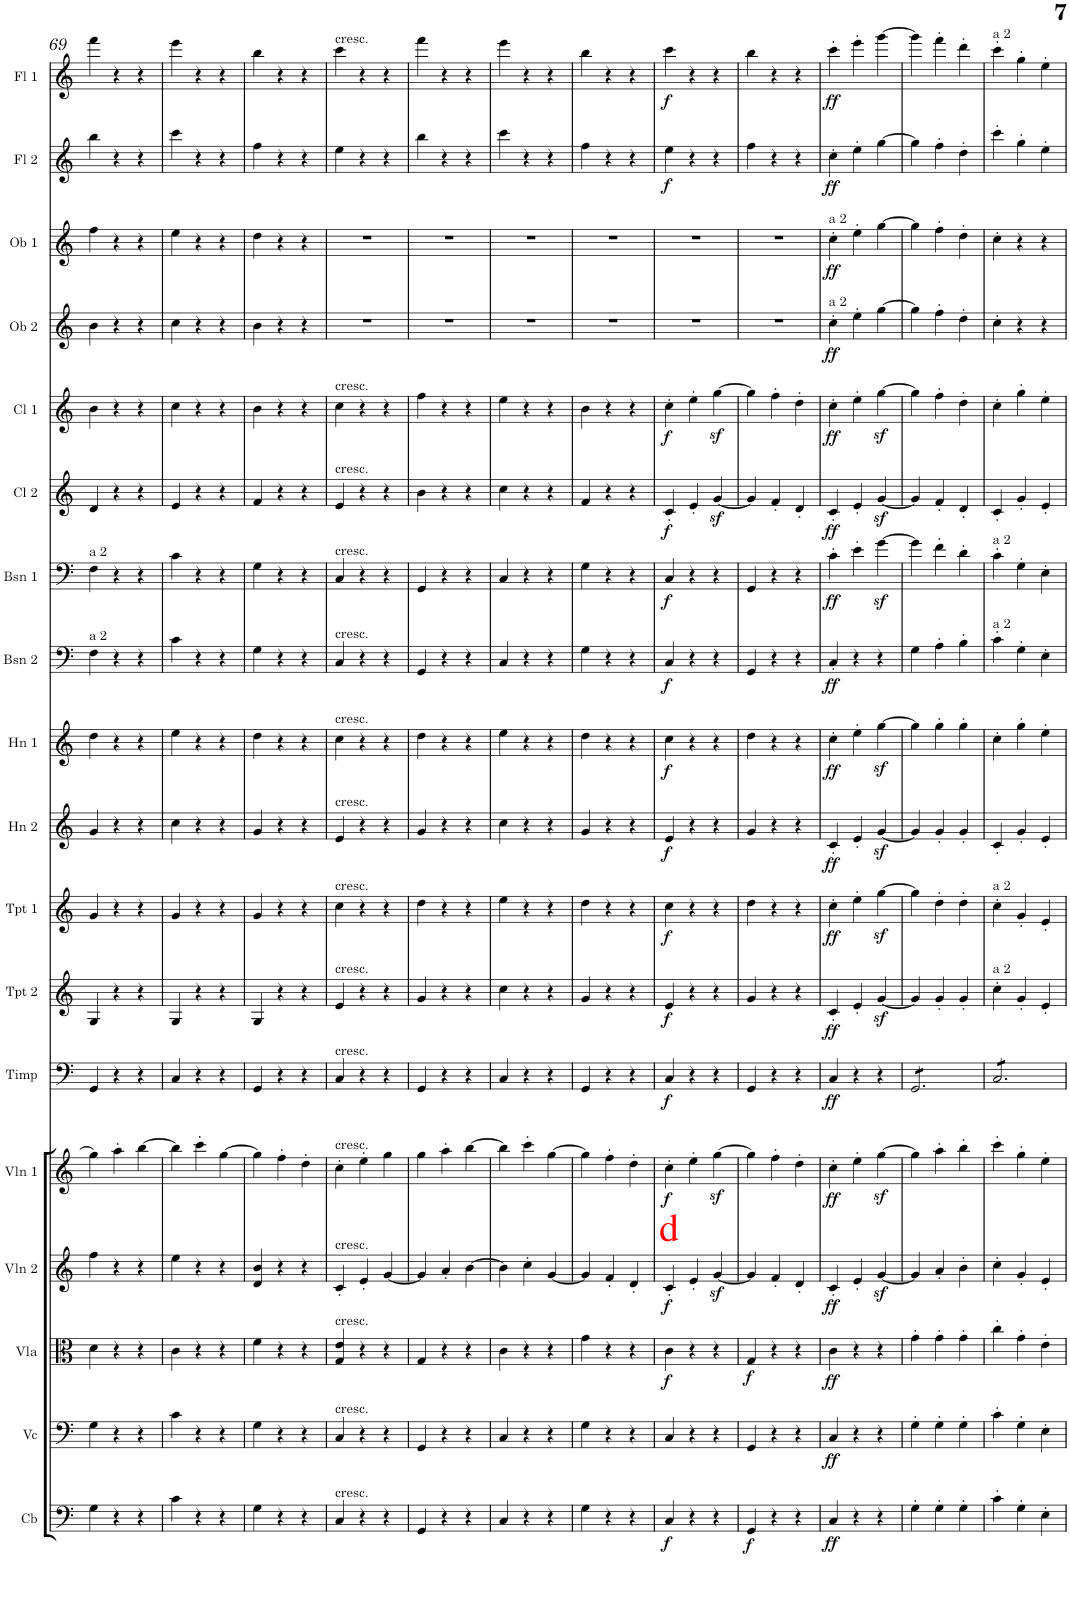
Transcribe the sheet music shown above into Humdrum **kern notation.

**kern	**dynam	**kern	**dynam	**kern	**dynam	**kern	**dynam	**kern	**text	**dynam	**kern	**dynam	**kern	**dynam	**kern	**dynam	**kern	**dynam	**kern	**dynam	**kern	**dynam	**kern	**dynam	**kern	**dynam	**kern	**dynam	**kern	**dynam	**kern	**dynam	**kern	**dynam	**kern	**dynam
*part18	*part18	*part17	*part17	*part16	*part16	*part15	*part15	*part14	*part14	*part14	*part13	*part13	*part12	*part12	*part11	*part11	*part10	*part10	*part9	*part9	*part8	*part8	*part7	*part7	*part6	*part6	*part5	*part5	*part4	*part4	*part3	*part3	*part2	*part2	*part1	*part1
*staff18	*staff18	*staff17	*staff17	*staff16	*staff16	*staff15	*staff15	*staff14	*staff14	*staff14	*staff13	*staff13	*staff12	*staff12	*staff11	*staff11	*staff10	*staff10	*staff9	*staff9	*staff8	*staff8	*staff7	*staff7	*staff6	*staff6	*staff5	*staff5	*staff4	*staff4	*staff3	*staff3	*staff2	*staff2	*staff1	*staff1
*I"Contrabass	*	*I"Violoncello	*	*I"Viola	*	*I"Violin 2	*	*I"Violin 1	*	*	*I"Timpani	*	*I"C Trumpet 2	*	*I"C Trumpet 1	*	*I"C Horn 2	*	*I"C Horn 1	*	*I"Bassoon 2	*	*I"Bassoon 1	*	*I"C Clarinet 2	*	*I"C Clarinet 1	*	*I"Oboe 2	*	*I"Oboe 1	*	*I"Flute 2	*	*I"Flute 1	*
*I'Cb	*	*I'Vc	*	*I'Vla	*	*I'Vln 2	*	*I'Vln 1	*	*	*I'Timp	*	*I'Tpt 2	*	*I'Tpt 1	*	*I'Hn 2	*	*I'Hn 1	*	*I'Bsn 2	*	*I'Bsn 1	*	*I'Cl 2	*	*I'Cl 1	*	*I'Ob 2	*	*I'Ob 1	*	*I'Fl 2	*	*I'Fl 1	*
!!LO:PB:g=z
*clefF4	*	*clefF4	*	*clefC3	*	*clefG2	*	*clefG2	*	*	*clefF4	*	*clefG2	*	*clefG2	*	*clefG2	*	*clefG2	*	*clefF4	*	*clefF4	*	*clefG2	*	*clefG2	*	*clefG2	*	*clefG2	*	*clefG2	*	*clefG2	*
*Trd7c12	*	*	*	*	*	*	*	*	*	*	*	*	*Trd1c2	*	*Trd1c2	*	*Trd7c12	*	*Trd7c12	*	*	*	*	*	*Trd1c2	*	*Trd1c2	*	*	*	*	*	*	*	*	*
*k[]	*	*k[]	*	*k[]	*	*k[]	*	*k[]	*	*	*k[]	*	*k[]	*	*k[]	*	*k[]	*	*k[]	*	*k[]	*	*k[]	*	*k[]	*	*k[]	*	*k[]	*	*k[]	*	*k[]	*	*k[]	*
*M3/4	*	*M3/4	*	*M3/4	*	*M3/4	*	*M3/4	*	*	*M3/4	*	*M3/4	*	*M3/4	*	*M3/4	*	*M3/4	*	*M3/4	*	*M3/4	*	*M3/4	*	*M3/4	*	*M3/4	*	*M3/4	*	*M3/4	*	*M3/4	*
=69	=69	=69	=69	=69	=69	=69	=69	=69	=69	=69	=69	=69	=69	=69	=69	=69	=69	=69	=69	=69	=69	=69	=69	=69	=69	=69	=69	=69	=69	=69	=69	=69	=69	=69	=69	=69
!	!	!	!	!	!	!	!	!	!	!	!	!	!	!	!	!	!	!	!	!	!	!	!LO:TX:a:t=a 2	!	!	!	!	!	!	!	!	!	!	!	!	!
!	!	!	!	!	!	!	!	!	!	!	!	!	!	!	!	!	!	!	!	!	!LO:TX:a:t=a 2	!	!	!	!	!	!	!	!	!	!	!	!	!	!	!
4G\	.	4G\	.	4d\	.	4ff\	.	4gg\]	.	.	4GG/	.	4G/	.	4g/	.	4g/	.	4dd\	.	4F\	.	4F\	.	4d/	.	4b\	.	4b\	.	4ff\	.	4bb\	.	4fff\	.
4r	.	4r	.	4r	.	4r	.	4aa'\	.	.	4r	.	4r	.	4r	.	4r	.	4r	.	4r	.	4r	.	4r	.	4r	.	4r	.	4r	.	4r	.	4r	.
4r	.	4r	.	4r	.	4r	.	[4bb\	.	.	4r	.	4r	.	4r	.	4r	.	4r	.	4r	.	4r	.	4r	.	4r	.	4r	.	4r	.	4r	.	4r	.
=70	=70	=70	=70	=70	=70	=70	=70	=70	=70	=70	=70	=70	=70	=70	=70	=70	=70	=70	=70	=70	=70	=70	=70	=70	=70	=70	=70	=70	=70	=70	=70	=70	=70	=70	=70	=70
4c\	.	4c\	.	4c\	.	4ee\	.	4bb\]	.	.	4C/	.	4G/	.	4g/	.	4cc\	.	4ee\	.	4c\	.	4c\	.	4e/	.	4cc\	.	4cc\	.	4ee\	.	4ccc\	.	4eee\	.
4r	.	4r	.	4r	.	4r	.	4ccc'\	.	.	4r	.	4r	.	4r	.	4r	.	4r	.	4r	.	4r	.	4r	.	4r	.	4r	.	4r	.	4r	.	4r	.
4r	.	4r	.	4r	.	4r	.	[4gg\	.	.	4r	.	4r	.	4r	.	4r	.	4r	.	4r	.	4r	.	4r	.	4r	.	4r	.	4r	.	4r	.	4r	.
=71	=71	=71	=71	=71	=71	=71	=71	=71	=71	=71	=71	=71	=71	=71	=71	=71	=71	=71	=71	=71	=71	=71	=71	=71	=71	=71	=71	=71	=71	=71	=71	=71	=71	=71	=71	=71
4G\	.	4G\	.	4f\	.	4d/ 4b/	.	4gg\]	.	.	4GG/	.	4G/	.	4g/	.	4g/	.	4dd\	.	4G\	.	4G\	.	4f/	.	4b\	.	4b\	.	4dd\	.	4ff\	.	4bb\	.
4r	.	4r	.	4r	.	4r	.	4ff'\	.	.	4r	.	4r	.	4r	.	4r	.	4r	.	4r	.	4r	.	4r	.	4r	.	4r	.	4r	.	4r	.	4r	.
4r	.	4r	.	4r	.	4r	.	4dd'\	.	.	4r	.	4r	.	4r	.	4r	.	4r	.	4r	.	4r	.	4r	.	4r	.	4r	.	4r	.	4r	.	4r	.
=72	=72	=72	=72	=72	=72	=72	=72	=72	=72	=72	=72	=72	=72	=72	=72	=72	=72	=72	=72	=72	=72	=72	=72	=72	=72	=72	=72	=72	=72	=72	=72	=72	=72	=72	=72	=72
!	!	!	!	!	!	!	!	!	!	!	!	!	!	!	!	!	!	!	!	!	!	!	!	!	!	!	!	!	!	!	!	!	!	!	!LO:TX:a:t=cresc.	!
!	!	!	!	!	!	!	!	!	!	!	!	!	!	!	!	!	!	!	!	!	!	!	!	!	!	!	!LO:TX:a:t=cresc.	!	!	!	!	!	!	!	!	!
!	!	!	!	!	!	!	!	!	!	!	!	!	!	!	!	!	!	!	!	!	!	!	!	!	!LO:TX:a:t=cresc.	!	!	!	!	!	!	!	!	!	!	!
!	!	!	!	!	!	!	!	!	!	!	!	!	!	!	!	!	!	!	!	!	!	!	!LO:TX:a:t=cresc.	!	!	!	!	!	!	!	!	!	!	!	!	!
!	!	!	!	!	!	!	!	!	!	!	!	!	!	!	!	!	!	!	!	!	!LO:TX:a:t=cresc.	!	!	!	!	!	!	!	!	!	!	!	!	!	!	!
!	!	!	!	!	!	!	!	!	!	!	!	!	!	!	!	!	!	!	!LO:TX:a:t=cresc.	!	!	!	!	!	!	!	!	!	!	!	!	!	!	!	!	!
!	!	!	!	!	!	!	!	!	!	!	!	!	!	!	!	!	!LO:TX:a:t=cresc.	!	!	!	!	!	!	!	!	!	!	!	!	!	!	!	!	!	!	!
!	!	!	!	!	!	!	!	!	!	!	!	!	!	!	!LO:TX:a:t=cresc.	!	!	!	!	!	!	!	!	!	!	!	!	!	!	!	!	!	!	!	!	!
!	!	!	!	!	!	!	!	!	!	!	!	!	!LO:TX:a:t=cresc.	!	!	!	!	!	!	!	!	!	!	!	!	!	!	!	!	!	!	!	!	!	!	!
!	!	!	!	!	!	!	!	!	!	!	!LO:TX:a:t=cresc.	!	!	!	!	!	!	!	!	!	!	!	!	!	!	!	!	!	!	!	!	!	!	!	!	!
!	!	!	!	!	!	!	!	!LO:TX:a:t=cresc.	!	!	!	!	!	!	!	!	!	!	!	!	!	!	!	!	!	!	!	!	!	!	!	!	!	!	!	!
!	!	!	!	!	!	!LO:TX:a:t=cresc.	!	!	!	!	!	!	!	!	!	!	!	!	!	!	!	!	!	!	!	!	!	!	!	!	!	!	!	!	!	!
!	!	!	!	!LO:TX:a:t=cresc.	!	!	!	!	!	!	!	!	!	!	!	!	!	!	!	!	!	!	!	!	!	!	!	!	!	!	!	!	!	!	!	!
!	!	!LO:TX:a:t=cresc.	!	!	!	!	!	!	!	!	!	!	!	!	!	!	!	!	!	!	!	!	!	!	!	!	!	!	!	!	!	!	!	!	!	!
!LO:TX:a:t=cresc.	!	!	!	!	!	!	!	!	!	!	!	!	!	!	!	!	!	!	!	!	!	!	!	!	!	!	!	!	!	!	!	!	!	!	!	!
4C/	.	4C/	.	4G/ 4e/	.	4c'/	.	4cc'\	.	.	4C/	.	4e/	.	4cc\	.	4e/	.	4cc\	.	4C/	.	4C/	.	4e/	.	4cc\	.	2.r	.	2.r	.	4ee\	.	4ccc\	.
4r	.	4r	.	4r	.	4e'/	.	4ee'\	.	.	4r	.	4r	.	4r	.	4r	.	4r	.	4r	.	4r	.	4r	.	4r	.	.	.	.	.	4r	.	4r	.
4r	.	4r	.	4r	.	[4g/	.	4gg\	.	.	4r	.	4r	.	4r	.	4r	.	4r	.	4r	.	4r	.	4r	.	4r	.	.	.	.	.	4r	.	4r	.
=73	=73	=73	=73	=73	=73	=73	=73	=73	=73	=73	=73	=73	=73	=73	=73	=73	=73	=73	=73	=73	=73	=73	=73	=73	=73	=73	=73	=73	=73	=73	=73	=73	=73	=73	=73	=73
4GG/	.	4GG/	.	4G/	.	4g/]	.	4gg\	.	.	4GG/	.	4g/	.	4dd\	.	4g/	.	4dd\	.	4GG/	.	4GG/	.	4b\	.	4ff\	.	2.r	.	2.r	.	4bb\	.	4fff\	.
4r	.	4r	.	4r	.	4a'/	.	4aa'\	.	.	4r	.	4r	.	4r	.	4r	.	4r	.	4r	.	4r	.	4r	.	4r	.	.	.	.	.	4r	.	4r	.
4r	.	4r	.	4r	.	[4b\	.	[4bb\	.	.	4r	.	4r	.	4r	.	4r	.	4r	.	4r	.	4r	.	4r	.	4r	.	.	.	.	.	4r	.	4r	.
=74	=74	=74	=74	=74	=74	=74	=74	=74	=74	=74	=74	=74	=74	=74	=74	=74	=74	=74	=74	=74	=74	=74	=74	=74	=74	=74	=74	=74	=74	=74	=74	=74	=74	=74	=74	=74
4C/	.	4C/	.	4c\	.	4b\]	.	4bb\]	.	.	4C/	.	4cc\	.	4ee\	.	4cc\	.	4ee\	.	4C/	.	4C/	.	4cc\	.	4ee\	.	2.r	.	2.r	.	4ccc\	.	4eee\	.
4r	.	4r	.	4r	.	4cc'\	.	4ccc'\	.	.	4r	.	4r	.	4r	.	4r	.	4r	.	4r	.	4r	.	4r	.	4r	.	.	.	.	.	4r	.	4r	.
4r	.	4r	.	4r	.	[4g/	.	[4gg\	.	.	4r	.	4r	.	4r	.	4r	.	4r	.	4r	.	4r	.	4r	.	4r	.	.	.	.	.	4r	.	4r	.
=75	=75	=75	=75	=75	=75	=75	=75	=75	=75	=75	=75	=75	=75	=75	=75	=75	=75	=75	=75	=75	=75	=75	=75	=75	=75	=75	=75	=75	=75	=75	=75	=75	=75	=75	=75	=75
4G\	.	4G\	.	4g\	.	4g/]	.	4gg\]	.	.	4GG/	.	4g/	.	4dd\	.	4g/	.	4dd\	.	4G\	.	4G\	.	4f/	.	4b\	.	2.r	.	2.r	.	4ff\	.	4bb\	.
4r	.	4r	.	4r	.	4f'/	.	4ff'\	.	.	4r	.	4r	.	4r	.	4r	.	4r	.	4r	.	4r	.	4r	.	4r	.	.	.	.	.	4r	.	4r	.
4r	.	4r	.	4r	.	4d'/	.	4dd'\	.	.	4r	.	4r	.	4r	.	4r	.	4r	.	4r	.	4r	.	4r	.	4r	.	.	.	.	.	4r	.	4r	.
=76	=76	=76	=76	=76	=76	=76	=76	=76	=76	=76	=76	=76	=76	=76	=76	=76	=76	=76	=76	=76	=76	=76	=76	=76	=76	=76	=76	=76	=76	=76	=76	=76	=76	=76	=76	=76
!	!LO:DY:b	!	!	!	!LO:DY:b	!	!LO:DY:b	!	!LO:LY:b:color=#FF0000	!LO:DY:b	!	!LO:DY:b	!	!LO:DY:b	!	!LO:DY:b	!	!LO:DY:b	!	!LO:DY:b	!	!LO:DY:b	!	!LO:DY:b	!	!LO:DY:b	!	!LO:DY:b	!	!	!	!	!	!LO:DY:b	!	!LO:DY:b
4C/	f	4C/	.	4c\	f	4c'/	f	4cc'\	d	f	4C/	f	4e/	f	4cc\	f	4e/	f	4cc\	f	4C/	f	4C/	f	4c'/	f	4cc'\	f	2.r	.	2.r	.	4ee\	f	4ccc\	f
4r	.	4r	.	4r	.	4e'/	.	4ee'\	.	.	4r	.	4r	.	4r	.	4r	.	4r	.	4r	.	4r	.	4e'/	.	4ee'\	.	.	.	.	.	4r	.	4r	.
4r	.	4r	.	4r	.	[4gz</	.	[4ggz<\	.	.	4r	.	4r	.	4r	.	4r	.	4r	.	4r	.	4r	.	[4gz</	.	[4ggz<\	.	.	.	.	.	4r	.	4r	.
=77	=77	=77	=77	=77	=77	=77	=77	=77	=77	=77	=77	=77	=77	=77	=77	=77	=77	=77	=77	=77	=77	=77	=77	=77	=77	=77	=77	=77	=77	=77	=77	=77	=77	=77	=77	=77
!	!LO:DY:b	!	!	!	!LO:DY:b	!	!	!	!	!	!	!	!	!	!	!	!	!	!	!	!	!	!	!	!	!	!	!	!	!	!	!	!	!	!	!
4GG/	f	4GG/	.	4G/	f	4g/]	.	4gg\]	.	.	4GG/	.	4g/	.	4dd\	.	4g/	.	4dd\	.	4GG/	.	4GG/	.	4g/]	.	4gg\]	.	2.r	.	2.r	.	4ff\	.	4bb\	.
4r	.	4r	.	4r	.	4f'/	.	4ff'\	.	.	4r	.	4r	.	4r	.	4r	.	4r	.	4r	.	4r	.	4f'/	.	4ff'\	.	.	.	.	.	4r	.	4r	.
4r	.	4r	.	4r	.	4d'/	.	4dd'\	.	.	4r	.	4r	.	4r	.	4r	.	4r	.	4r	.	4r	.	4d'/	.	4dd'\	.	.	.	.	.	4r	.	4r	.
=78	=78	=78	=78	=78	=78	=78	=78	=78	=78	=78	=78	=78	=78	=78	=78	=78	=78	=78	=78	=78	=78	=78	=78	=78	=78	=78	=78	=78	=78	=78	=78	=78	=78	=78	=78	=78
!	!	!	!	!	!	!	!	!	!	!	!	!	!	!	!	!	!	!	!	!	!	!	!	!	!	!	!	!	!	!	!LO:TX:a:t=a 2	!	!	!	!	!
!	!	!	!	!	!	!	!	!	!	!	!	!	!	!	!	!	!	!	!	!	!	!	!	!	!	!	!	!	!LO:TX:a:t=a 2	!	!	!	!	!	!	!
!	!LO:DY:b	!	!LO:DY:b	!	!LO:DY:b	!	!LO:DY:b	!	!	!LO:DY:b	!	!LO:DY:b	!	!LO:DY:b	!	!LO:DY:b	!	!LO:DY:b	!	!LO:DY:b	!	!LO:DY:b	!	!LO:DY:b	!	!LO:DY:b	!	!LO:DY:b	!	!LO:DY:b	!	!LO:DY:b	!	!LO:DY:b	!	!LO:DY:b
4C/	ff	4C/	ff	4c\	ff	4c'/	ff	4cc'\	.	ff	4C/	ff	4c'/	ff	4cc'\	ff	4c'/	ff	4cc'\	ff	4C'/	ff	4c'\	ff	4c'/	ff	4cc'\	ff	4cc'\	ff	4cc'\	ff	4cc'\	ff	4ccc'\	ff
4r	.	4r	.	4r	.	4e'/	.	4ee'\	.	.	4r	.	4e'/	.	4ee'\	.	4e'/	.	4ee'\	.	4r	.	4e'\	.	4e'/	.	4ee'\	.	4ee'\	.	4ee'\	.	4ee'\	.	4eee'\	.
4r	.	4r	.	4r	.	[4gz</	.	[4ggz<\	.	.	4r	.	[4gz</	.	[4ggz<\	.	[4gz</	.	[4ggz<\	.	4r	.	[4gz<\	.	[4gz</	.	[4ggz<\	.	[4gg\	.	[4gg\	.	[4gg\	.	[4ggg\	.
=79	=79	=79	=79	=79	=79	=79	=79	=79	=79	=79	=79	=79	=79	=79	=79	=79	=79	=79	=79	=79	=79	=79	=79	=79	=79	=79	=79	=79	=79	=79	=79	=79	=79	=79	=79	=79
*	*	*	*	*	*	*	*	*	*	*	*tremolo	*	*	*	*	*	*	*	*	*	*	*	*	*	*	*	*	*	*	*	*	*	*	*	*	*
4G'\	.	4G'\	.	4g'\	.	4g/]	.	4gg\]	.	.	8GG/L	.	4g/]	.	4gg\]	.	4g/]	.	4gg\]	.	4G\	.	4g\]	.	4g/]	.	4gg\]	.	4gg\]	.	4gg\]	.	4gg\]	.	4ggg\]	.
.	.	.	.	.	.	.	.	.	.	.	8GG/	.	.	.	.	.	.	.	.	.	.	.	.	.	.	.	.	.	.	.	.	.	.	.	.	.
4G'\	.	4G'\	.	4g'\	.	4a'/	.	4aa'\	.	.	8GG/	.	4g'/	.	4dd'\	.	4g'/	.	4gg'\	.	4A'\	.	4f'\	.	4f'/	.	4ff'\	.	4ff'\	.	4ff'\	.	4ff'\	.	4fff'\	.
.	.	.	.	.	.	.	.	.	.	.	8GG/	.	.	.	.	.	.	.	.	.	.	.	.	.	.	.	.	.	.	.	.	.	.	.	.	.
4G'\	.	4G'\	.	4g'\	.	4b'\	.	4bb'\	.	.	8GG/	.	4g'/	.	4dd'\	.	4g'/	.	4gg'\	.	4B'\	.	4d'\	.	4d'/	.	4dd'\	.	4dd'\	.	4dd'\	.	4dd'\	.	4ddd'\	.
.	.	.	.	.	.	.	.	.	.	.	8GG/J	.	.	.	.	.	.	.	.	.	.	.	.	.	.	.	.	.	.	.	.	.	.	.	.	.
=80	=80	=80	=80	=80	=80	=80	=80	=80	=80	=80	=80	=80	=80	=80	=80	=80	=80	=80	=80	=80	=80	=80	=80	=80	=80	=80	=80	=80	=80	=80	=80	=80	=80	=80	=80	=80
!	!	!	!	!	!	!	!	!	!	!	!	!	!	!	!	!	!	!	!	!	!	!	!	!	!	!	!	!	!	!	!	!	!	!	!LO:TX:a:t=a 2	!
!	!	!	!	!	!	!	!	!	!	!	!	!	!	!	!	!	!	!	!	!	!	!	!LO:TX:a:t=a 2	!	!	!	!	!	!	!	!	!	!	!	!	!
!	!	!	!	!	!	!	!	!	!	!	!	!	!	!	!	!	!	!	!	!	!LO:TX:a:t=a 2	!	!	!	!	!	!	!	!	!	!	!	!	!	!	!
!	!	!	!	!	!	!	!	!	!	!	!	!	!	!	!LO:TX:a:t=a 2	!	!	!	!	!	!	!	!	!	!	!	!	!	!	!	!	!	!	!	!	!
!	!	!	!	!	!	!	!	!	!	!	!	!	!LO:TX:a:t=a 2	!	!	!	!	!	!	!	!	!	!	!	!	!	!	!	!	!	!	!	!	!	!	!
4c'\	.	4c'\	.	4cc'\	.	4cc'\	.	4ccc'\	.	.	8C/L	.	4cc'\	.	4cc'\	.	4c'/	.	4cc'\	.	4c'\	.	4c'\	.	4c'/	.	4cc'\	.	4cc'\	.	4cc'\	.	4ccc'\	.	4ccc'\	.
.	.	.	.	.	.	.	.	.	.	.	8C/	.	.	.	.	.	.	.	.	.	.	.	.	.	.	.	.	.	.	.	.	.	.	.	.	.
4G'\	.	4G'\	.	4g'\	.	4g'/	.	4gg'\	.	.	8C/	.	4g'/	.	4g'/	.	4g'/	.	4gg'\	.	4G'\	.	4G'\	.	4g'/	.	4gg'\	.	4r	.	4r	.	4gg'\	.	4gg'\	.
.	.	.	.	.	.	.	.	.	.	.	8C/	.	.	.	.	.	.	.	.	.	.	.	.	.	.	.	.	.	.	.	.	.	.	.	.	.
4E'\	.	4E'\	.	4e'\	.	4e'/	.	4ee'\	.	.	8C/	.	4e'/	.	4e'/	.	4e'/	.	4ee'\	.	4E'\	.	4E'\	.	4e'/	.	4ee'\	.	4r	.	4r	.	4ee'\	.	4ee'\	.
.	.	.	.	.	.	.	.	.	.	.	8C/J	.	.	.	.	.	.	.	.	.	.	.	.	.	.	.	.	.	.	.	.	.	.	.	.	.
*	*	*	*	*	*	*	*	*	*	*	*Xtremolo	*	*	*	*	*	*	*	*	*	*	*	*	*	*	*	*	*	*	*	*	*	*	*	*	*
=	=	=	=	=	=	=	=	=	=	=	=	=	=	=	=	=	=	=	=	=	=	=	=	=	=	=	=	=	=	=	=	=	=	=	=	=
*-	*-	*-	*-	*-	*-	*-	*-	*-	*-	*-	*-	*-	*-	*-	*-	*-	*-	*-	*-	*-	*-	*-	*-	*-	*-	*-	*-	*-	*-	*-	*-	*-	*-	*-	*-	*-
